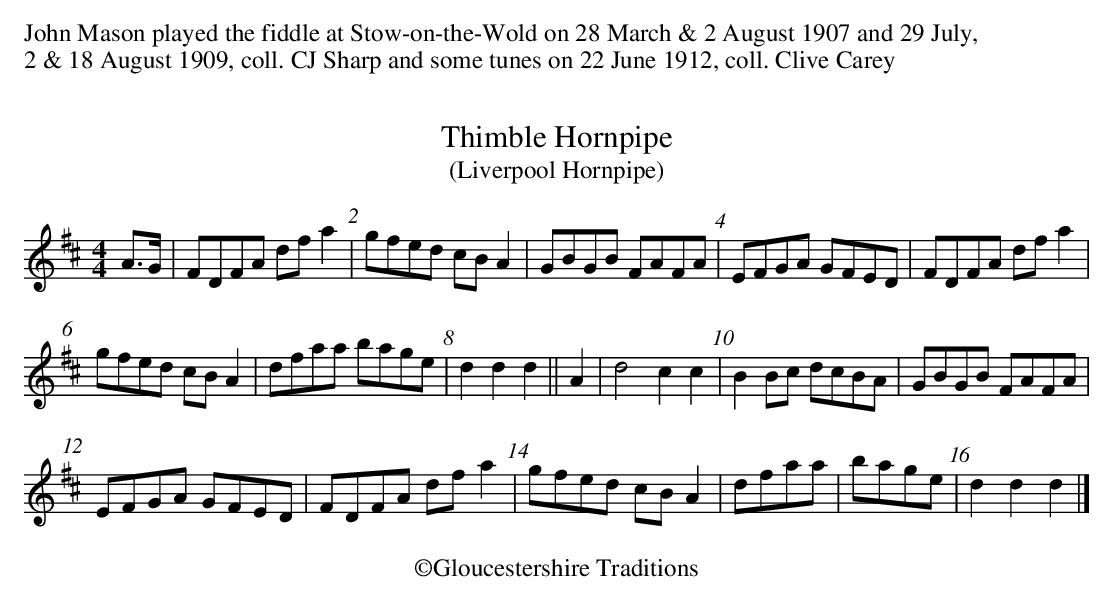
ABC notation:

X:1
T:Thimble Hornpipe
T:(Liverpool Hornpipe)
M:4/4
L:1/8
K:D
A>G | FDFA df a2 | gfed cB A2 | GBGB FAFA | EFGA GFED | FDFA df a2 |
gfed cB A2 | dfaa bage | d2 d2 d2 || A2 | d4 c2 c2 | B2 Bc dcBA | GBGB FAFA |
EFGA GFED | FDFA df a2 | gfed cB A2 | dfaa | bage | d2 d2 d2 |]
